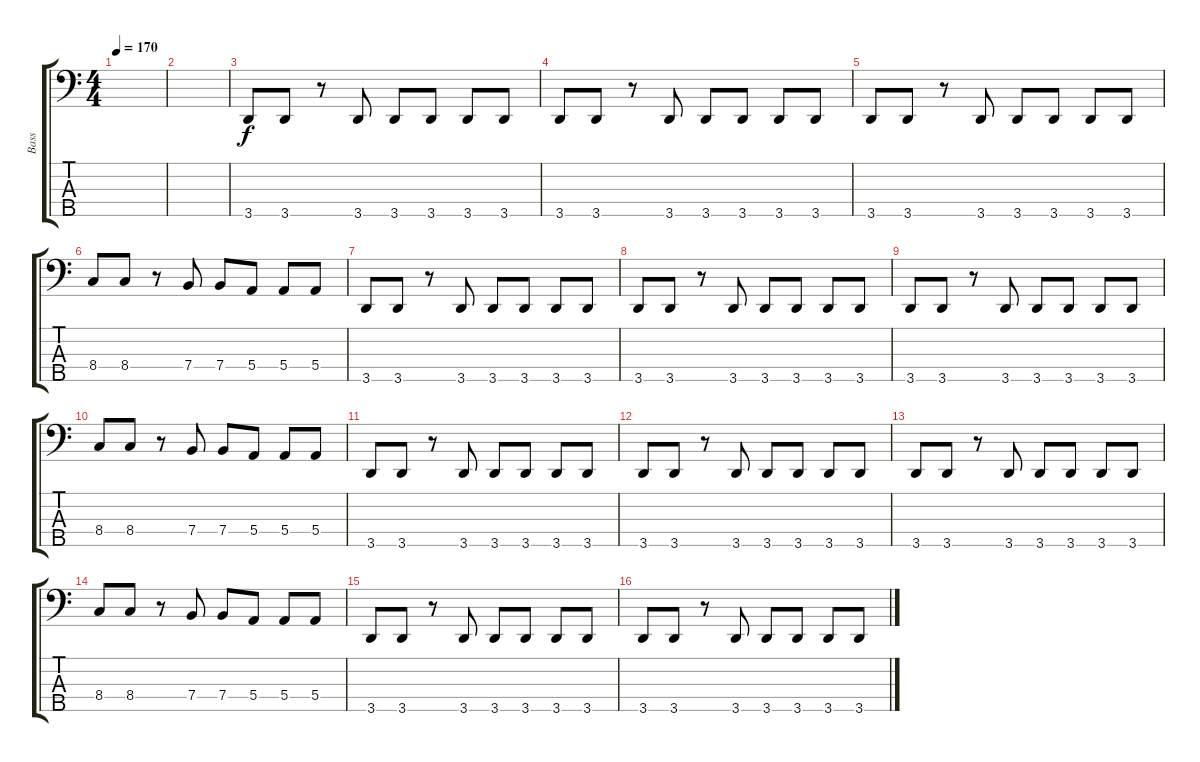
\track ("Bass" "Bass") {instrument electricbassfinger}
\staff {score tabs}
\tuning (G2 D2 A1 E1 B0) {hide}
\ts (4 4)
\tempo 170
\clef f4
\ks c
|
|
3.5.8 3.5.8 r.8 3.5.8 3.5.8 3.5.8 3.5.8 3.5.8 |
3.5.8 3.5.8 r.8 3.5.8 3.5.8 3.5.8 3.5.8 3.5.8 |
3.5.8 3.5.8 r.8 3.5.8 3.5.8 3.5.8 3.5.8 3.5.8 |
8.4.8 8.4.8 r.8 7.4.8 7.4.8 5.4.8 5.4.8 5.4.8 |
3.5.8 3.5.8 r.8 3.5.8 3.5.8 3.5.8 3.5.8 3.5.8 |
3.5.8 3.5.8 r.8 3.5.8 3.5.8 3.5.8 3.5.8 3.5.8 |
3.5.8 3.5.8 r.8 3.5.8 3.5.8 3.5.8 3.5.8 3.5.8 |
8.4.8 8.4.8 r.8 7.4.8 7.4.8 5.4.8 5.4.8 5.4.8 |
3.5.8 3.5.8 r.8 3.5.8 3.5.8 3.5.8 3.5.8 3.5.8 |
3.5.8 3.5.8 r.8 3.5.8 3.5.8 3.5.8 3.5.8 3.5.8 |
3.5.8 3.5.8 r.8 3.5.8 3.5.8 3.5.8 3.5.8 3.5.8 |
8.4.8 8.4.8 r.8 7.4.8 7.4.8 5.4.8 5.4.8 5.4.8 |
3.5.8 3.5.8 r.8 3.5.8 3.5.8 3.5.8 3.5.8 3.5.8 |
3.5.8 3.5.8 r.8 3.5.8 3.5.8 3.5.8 3.5.8 3.5.8
